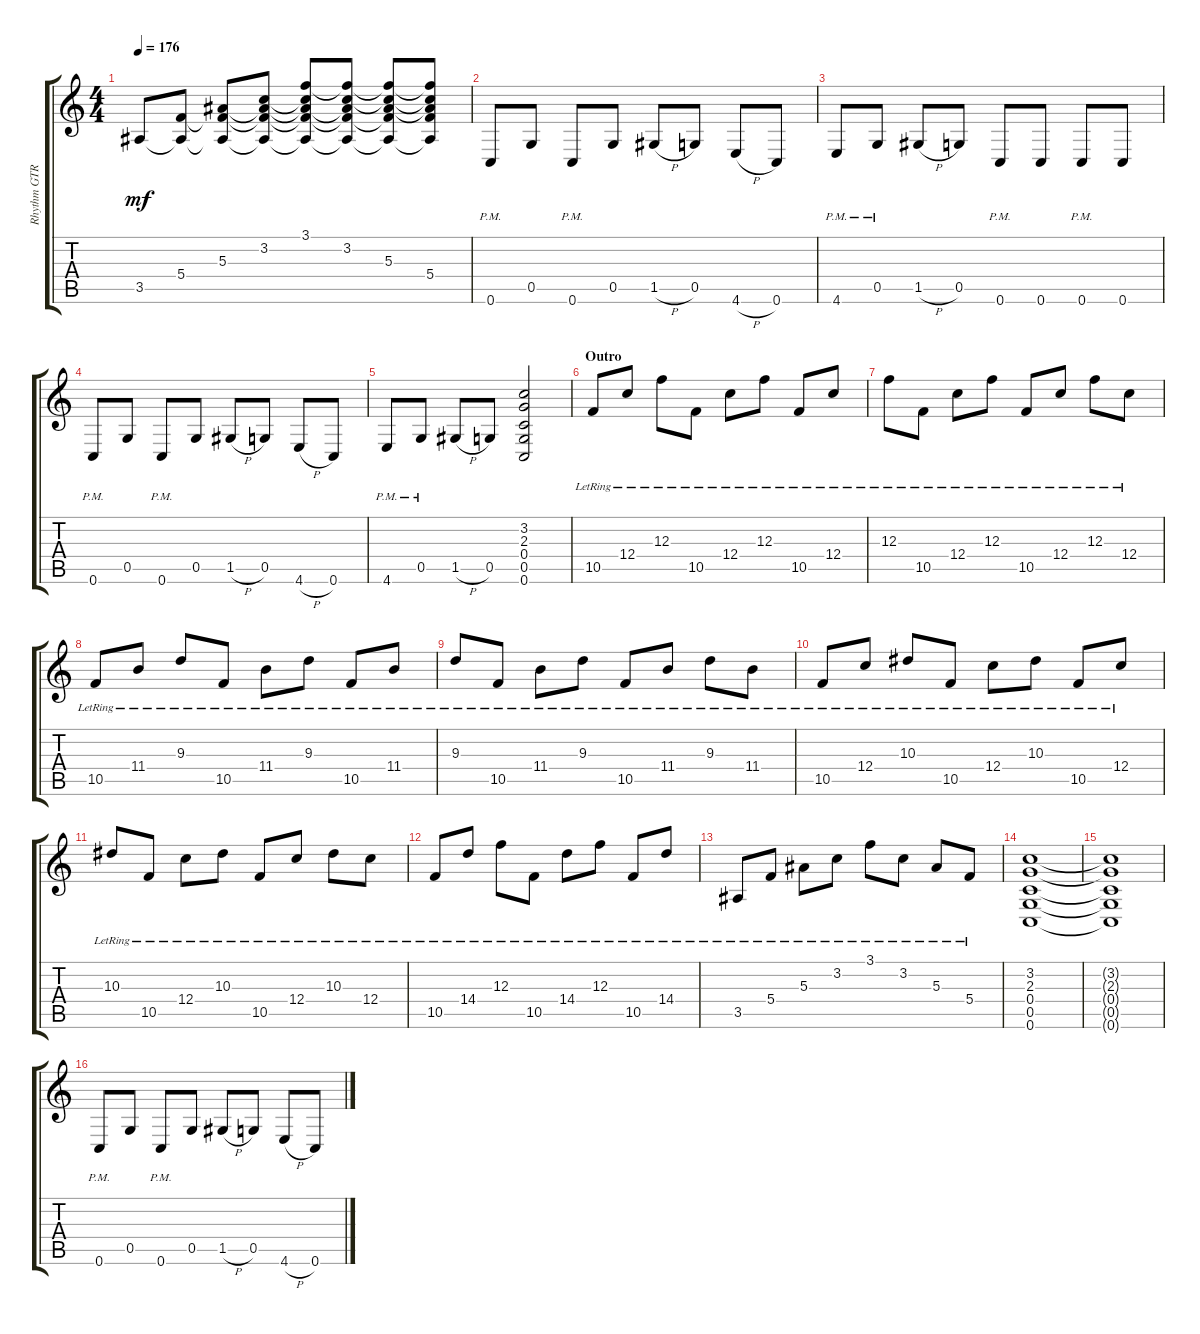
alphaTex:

\track ("Rhythm GTR 2" "Rhythm GTR") {instrument distortionguitar}
\staff {score tabs}
\tuning (D4 A3 F3 C3 G2 C2) {hide}
\ts (4 4)
\tempo 176
\clef g2
\ks aminor
3.5.8{dy mf} (5.4 3.5{t}).8 (5.3 5.4{t} 3.5{t}).8 (3.2 5.3{t} 5.4{t} 3.5{t}).8 (3.1 3.2{t} 5.3{t} 5.4{t} 3.5{t}).8 (3.1{t} 3.2 5.3{t} 5.4{t} 3.5{t}).8 (3.1{t} 3.2{t} 5.3 5.4{t} 3.5{t}).8 (3.1{t} 3.2{t} 5.3{t} 5.4 3.5{t}).8 |
0.6{pm}.8 0.5.8 0.6{pm}.8 0.5.8 1.5{h}.8 0.5.8 4.6{h}.8 0.6.8 |
4.6{pm}.8 0.5{pm}.8 1.5{h}.8 0.5.8 0.6{pm}.8 0.6.8 0.6{pm}.8 0.6.8 |
0.6{pm}.8 0.5.8 0.6{pm}.8 0.5.8 1.5{h}.8 0.5.8 4.6{h}.8 0.6.8 |
4.6{pm}.8 0.5{pm}.8 1.5{h}.8 0.5.8 (3.2 2.3 0.4 0.5 0.6).2 |
\section ("" "Outro")
10.5{lr}.8 12.4{lr}.8 12.3{lr}.8 10.5{lr}.8 12.4{lr}.8 12.3{lr}.8 10.5{lr}.8 12.4{lr}.8 |
12.3{lr}.8 10.5{lr}.8 12.4{lr}.8 12.3{lr}.8 10.5{lr}.8 12.4{lr}.8 12.3{lr}.8 12.4{lr}.8 |
10.5{lr}.8 11.4{lr}.8 9.3{lr}.8 10.5{lr}.8 11.4{lr}.8 9.3{lr}.8 10.5{lr}.8 11.4{lr}.8 |
9.3{lr}.8 10.5{lr}.8 11.4{lr}.8 9.3{lr}.8 10.5{lr}.8 11.4{lr}.8 9.3{lr}.8 11.4{lr}.8 |
10.5{lr}.8 12.4{lr}.8 10.3{lr}.8 10.5{lr}.8 12.4{lr}.8 10.3{lr}.8 10.5{lr}.8 12.4{lr}.8 |
10.3{lr}.8 10.5{lr}.8 12.4{lr}.8 10.3{lr}.8 10.5{lr}.8 12.4{lr}.8 10.3{lr}.8 12.4{lr}.8 |
10.5{lr}.8 14.4{lr}.8 12.3{lr}.8 10.5{lr}.8 14.4{lr}.8 12.3{lr}.8 10.5{lr}.8 14.4{lr}.8 |
3.5{lr}.8 5.4{lr}.8 5.3{lr}.8 3.2{lr}.8 3.1{lr}.8 3.2{lr}.8 5.3{lr}.8 5.4{lr}.8 |
(3.2 2.3 0.4 0.5 0.6).1 |
(3.2{t} 2.3{t} 0.4{t} 0.5{t} 0.6{t}).1 |
0.6{pm}.8 0.5.8 0.6{pm}.8 0.5.8 1.5{h}.8 0.5.8 4.6{h}.8 0.6.8
